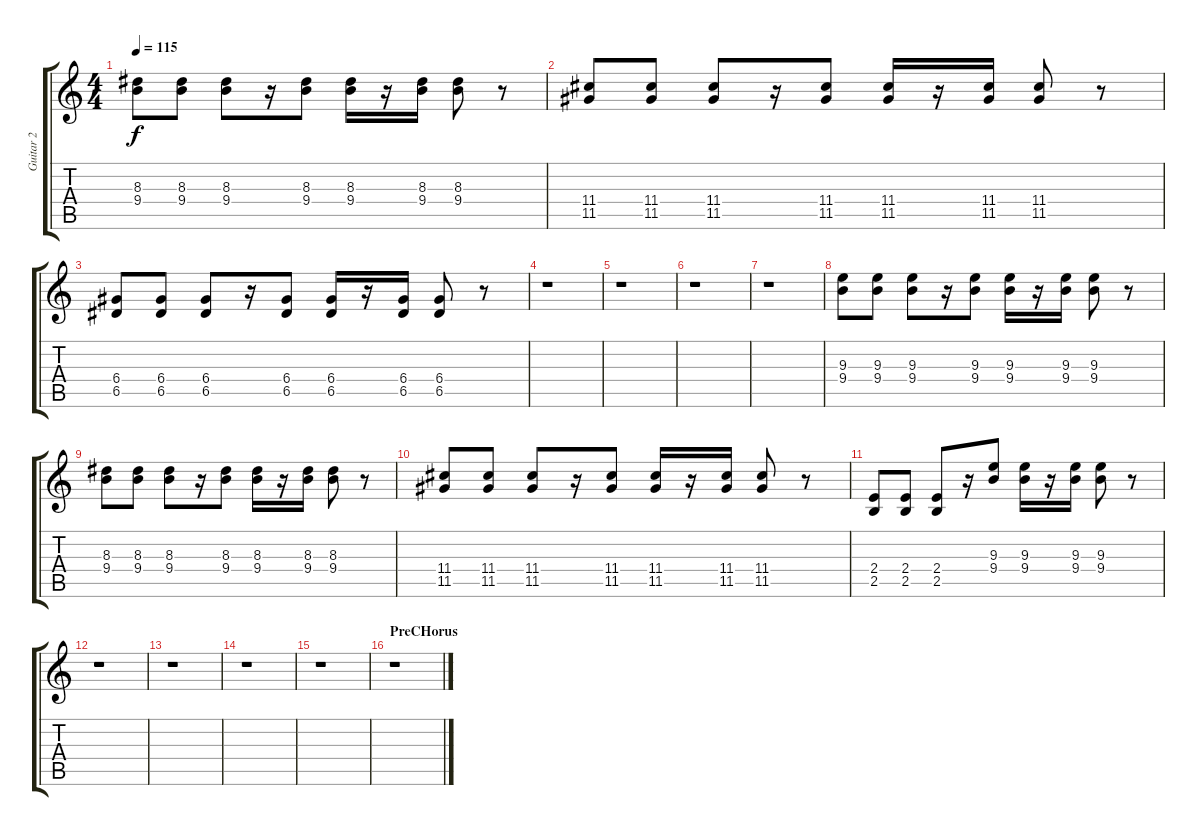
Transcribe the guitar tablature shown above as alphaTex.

\track ("Guitar 2" "Guitar 2") {instrument distortionguitar}
\staff {score tabs}
\tuning (E4 B3 G3 D3 A2 E2) {hide}
\ts (4 4)
\tempo 115
\clef g2
\ks c
(8.3 9.4).8{dy f} (8.3 9.4).8 (8.3 9.4).8 r.16 (8.3 9.4).8 (8.3 9.4).16 r.16 (8.3 9.4).16 (8.3 9.4).8 r.8 |
(11.4 11.5).8 (11.4 11.5).8 (11.4 11.5).8 r.16 (11.4 11.5).8 (11.4 11.5).16 r.16 (11.4 11.5).16 (11.4 11.5).8 r.8 |
(6.4 6.5).8 (6.4 6.5).8 (6.4 6.5).8 r.16 (6.4 6.5).8 (6.4 6.5).16 r.16 (6.4 6.5).16 (6.4 6.5).8 r.8 |
r.1 |
r.1 |
r.1 |
r.1 |
(9.3 9.4).8 (9.3 9.4).8 (9.3 9.4).8 r.16 (9.3 9.4).8 (9.3 9.4).16 r.16 (9.3 9.4).16 (9.3 9.4).8 r.8 |
(8.3 9.4).8 (8.3 9.4).8 (8.3 9.4).8 r.16 (8.3 9.4).8 (8.3 9.4).16 r.16 (8.3 9.4).16 (8.3 9.4).8 r.8 |
(11.4 11.5).8 (11.4 11.5).8 (11.4 11.5).8 r.16 (11.4 11.5).8 (11.4 11.5).16 r.16 (11.4 11.5).16 (11.4 11.5).8 r.8 |
(2.4 2.5).8 (2.4 2.5).8 (2.4 2.5).8 r.16 (9.3 9.4).8 (9.3 9.4).16 r.16 (9.3 9.4).16 (9.3 9.4).8 r.8 |
r.1 |
r.1 |
r.1 |
r.1 |
\section ("" "PreCHorus")
r.1
